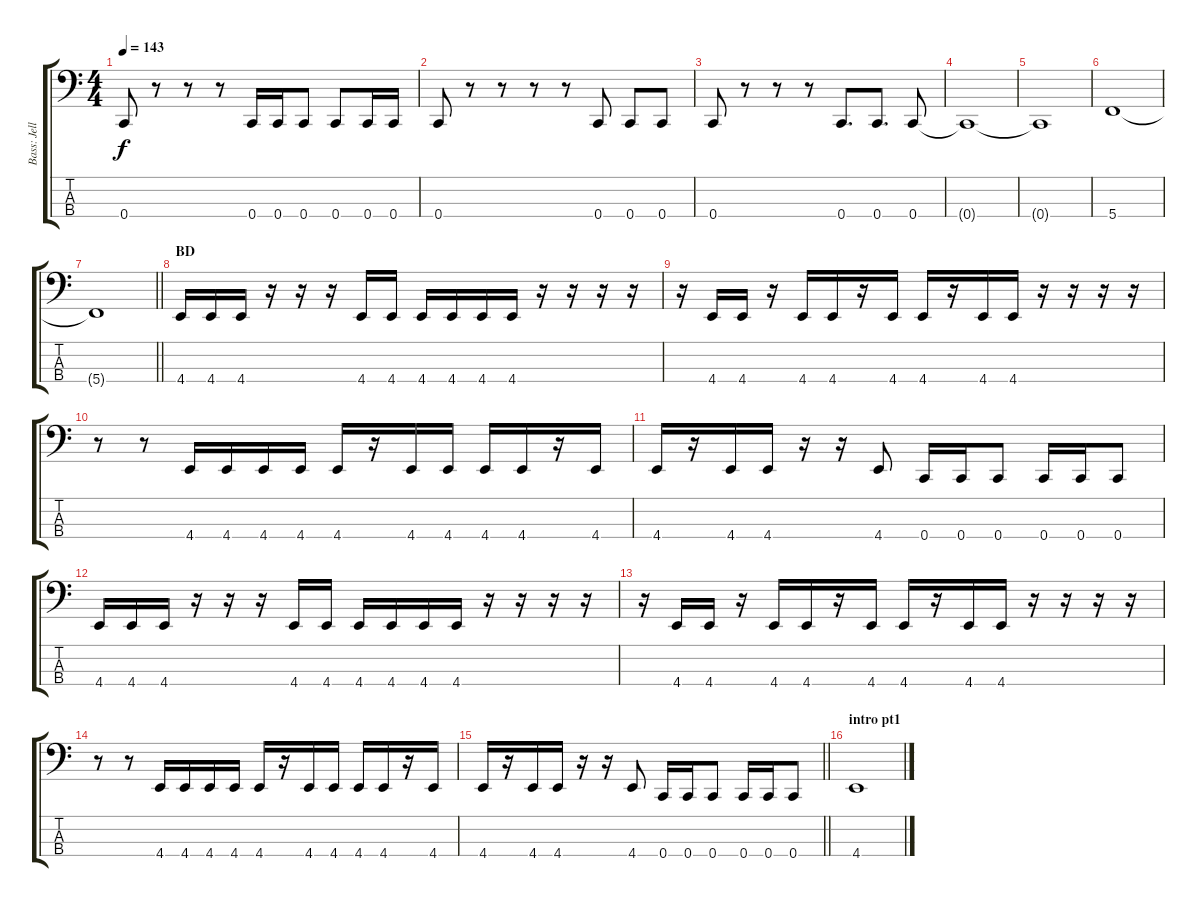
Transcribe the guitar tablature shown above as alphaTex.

\track ("Bass: Jelle" "Bass: Jell") {instrument electricbasspick}
\staff {score tabs}
\tuning (F2 C2 G1 C1) {hide}
\ts (4 4)
\tempo 143
\clef f4
\ks c
0.4.8{dy f} r.8 r.8 r.8 0.4.16 0.4.16 0.4.8 0.4.8 0.4.16 0.4.16 |
0.4.8 r.8 r.8 r.8 r.8 0.4.8 0.4.8 0.4.8 |
0.4.8 r.8 r.8 r.8 0.4.8{d} 0.4.8{d} 0.4.8 |
0.4{t}.1 |
0.4{t}.1 |
5.4.1 |
\barLineRight lightlight
5.4{t}.1 |
\section ("" "BD")
4.4.16 4.4.16 4.4.16 r.16 r.16 r.16 4.4.16 4.4.16 4.4.16 4.4.16 4.4.16 4.4.16 r.16 r.16 r.16 r.16 |
r.16 4.4.16 4.4.16 r.16 4.4.16 4.4.16 r.16 4.4.16 4.4.16 r.16 4.4.16 4.4.16 r.16 r.16 r.16 r.16 |
r.8 r.8 4.4.16 4.4.16 4.4.16 4.4.16 4.4.16 r.16 4.4.16 4.4.16 4.4.16 4.4.16 r.16 4.4.16 |
4.4.16 r.16 4.4.16 4.4.16 r.16 r.16 4.4.8 0.4.16 0.4.16 0.4.8 0.4.16 0.4.16 0.4.8 |
4.4.16 4.4.16 4.4.16 r.16 r.16 r.16 4.4.16 4.4.16 4.4.16 4.4.16 4.4.16 4.4.16 r.16 r.16 r.16 r.16 |
r.16 4.4.16 4.4.16 r.16 4.4.16 4.4.16 r.16 4.4.16 4.4.16 r.16 4.4.16 4.4.16 r.16 r.16 r.16 r.16 |
r.8 r.8 4.4.16 4.4.16 4.4.16 4.4.16 4.4.16 r.16 4.4.16 4.4.16 4.4.16 4.4.16 r.16 4.4.16 |
\barLineRight lightlight
4.4.16 r.16 4.4.16 4.4.16 r.16 r.16 4.4.8 0.4.16 0.4.16 0.4.8 0.4.16 0.4.16 0.4.8 |
\section ("" "intro pt1")
4.4.1
